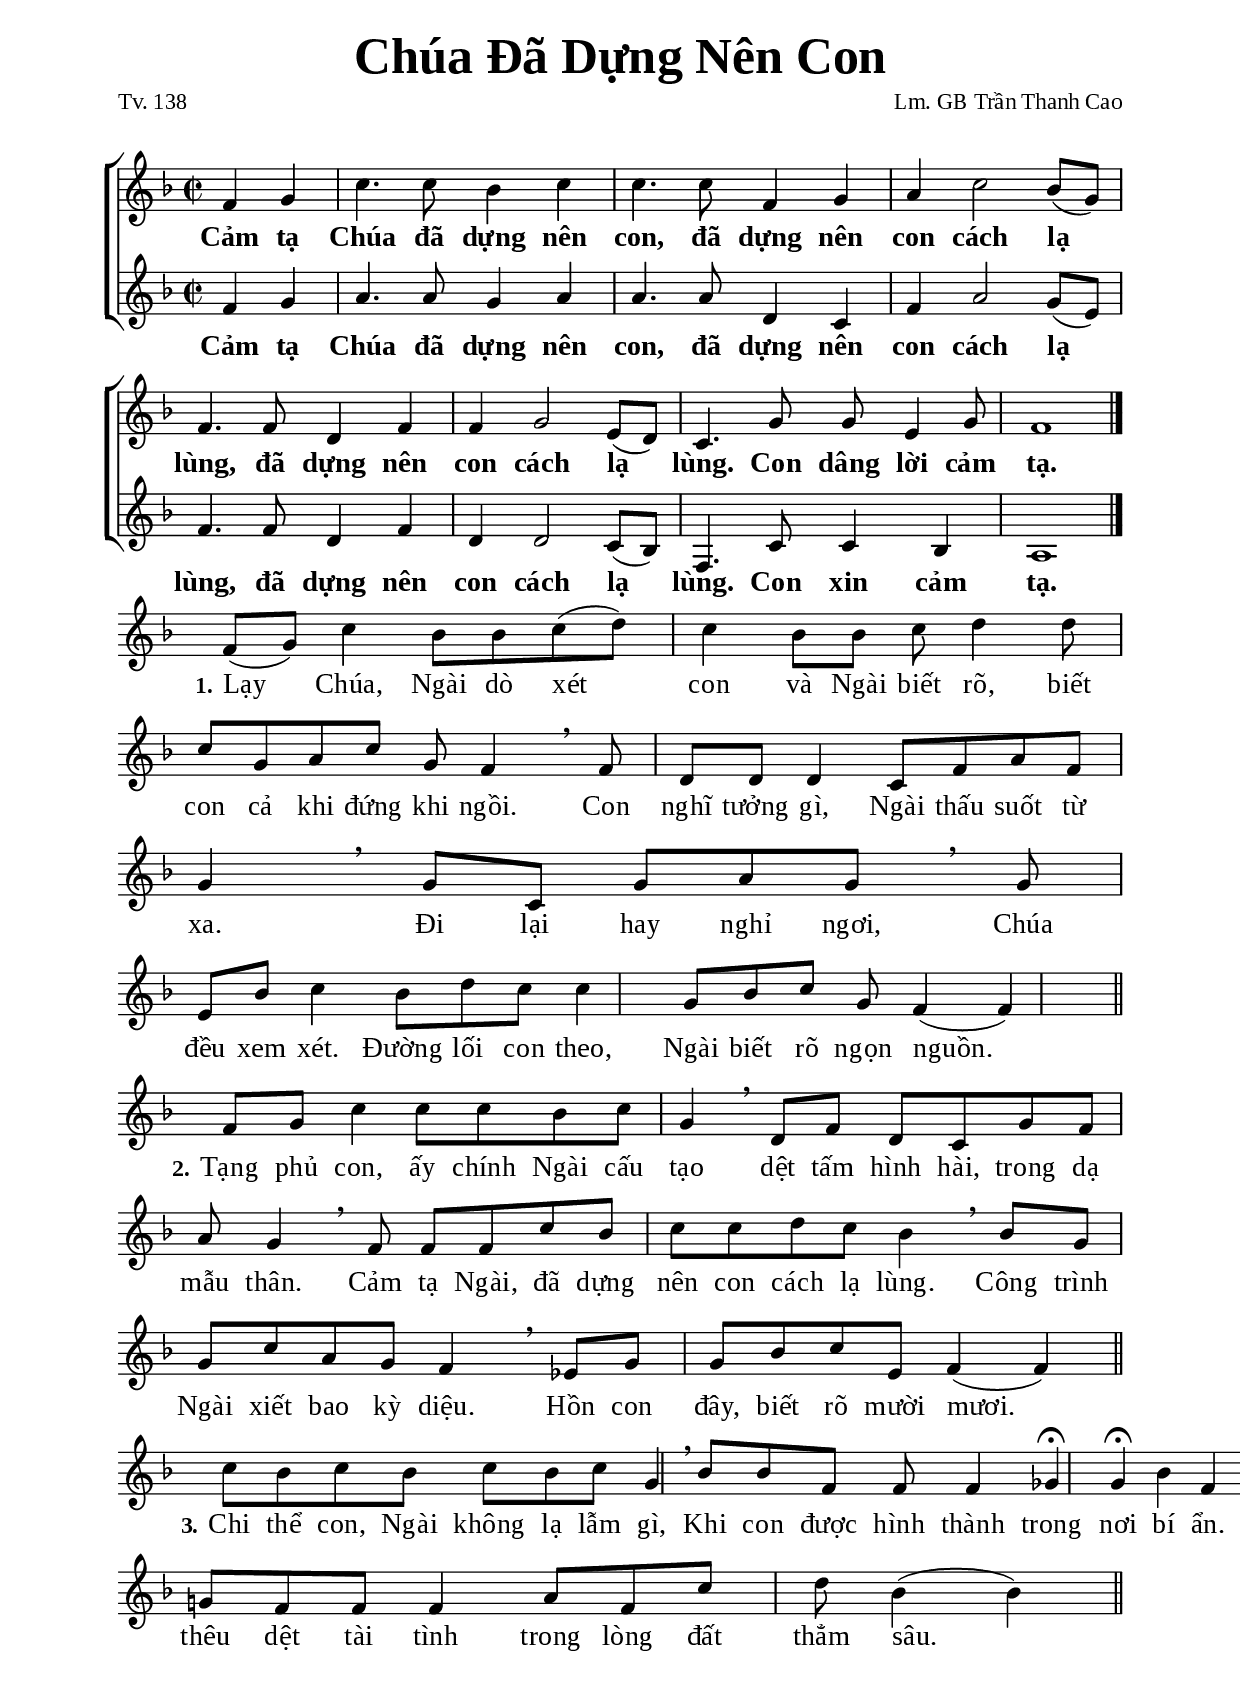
% Cài đặt chung
\version "2.22.1"
\include "english.ly"

\header {
  title = \markup { \fontsize #3 "Chúa Đã Dựng Nên Con" }
  poet = "Tv. 138"
  composer = "Lm. GB Trần Thanh Cao"
  arranger = " "
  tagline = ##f
}

% Nhạc điệp khúc
nhacDiepKhucSop = \relative c' {
  \partial 2 f4 g |
  c4. c8 bf4 c |
  c4. c8 f,4 g |
  a c2 bf8 _(g) |
  f4. f8 d4 f |
  f g2 e8 _(d) |
  c4. g'8 g e4 g8 |
  f1 \bar "|."
}

nhacDiepKhucBas = \relative c' {
  \partial 2 f4 g |
  a4. a8 g4 a |
  a4. a8 d,4 c |
  f a2 g8 (e) |
  f4. f8 d4 f |
  d d2 c8 (bf) |
  f4. c'8 c4 bf |
  a1
}

% Nhạc phiên khúc
nhacPhienKhucMot = \relative c' {
  f8 (g) c4 bf8 bf c (d) c4
  bf8 bf c d4 d8 c g a c g f4 \breathe
  f8 d d d4 c8 f a f g4 \breathe
  g8 c, g' a g \breathe
  g8 e bf' c4
  bf8 d c c4
  g8 bf c g f4 (f) \bar "||"
}

nhacPhienKhucHai = \relative c' {
  f8 g c4 c8 c bf c g4 \breathe
  d8 f d c g' f a g4 \breathe
  f8 f f c' bf c c d c bf4 \breathe
  bf8 g g c a g f4 \breathe
  ef8 g g bf c e, f4 (f) \bar "||"
}


nhacPhienKhucBa = \relative c'' {
  c8 bf c bf c bf c g4 \breathe
  bf8 bf f f f4 gf \fermata g \fermata
  bf f4 \breathe
  f8 g! f f f4
  a8 f c' d bf4 (bf) \bar "||"
}

% Lời điệp khúc
loiDiepKhucSop = \lyricmode {
  Cảm tạ Chúa đã dựng nên con,
  đã dựng nên con cách lạ lùng,
  đã dựng nên con cách lạ lùng.
  Con dâng lời cảm tạ.
}

loiDiepKhucBas = \lyricmode {
  Cảm tạ Chúa đã dựng nên con,
  đã dựng nên con cách lạ lùng,
  đã dựng nên con cách lạ lùng.
  Con xin cảm tạ.
}

% Lời phiên khúc
loiPhienKhucMot = \lyricmode {
  \set stanza = #"1."
  Lạy Chúa, Ngài dò xét con và Ngài biết rõ,
  biết con cả khi đứng khi ngồi.
  Con nghĩ tưởng gì, Ngài thấu suốt từ xa.
  Đi lại hay nghỉ ngơi, Chúa đều xem xét.
  Đường lối con theo, Ngài biết rõ ngọn nguồn.
}

loiPhienKhucHai = \lyricmode {
  \set stanza = #"2."
  Tạng phủ con, ấy chính Ngài cấu tạo dệt tấm hình hài,
  trong dạ mẫu thân.
  Cảm tạ Ngài, đã dựng nên con cách lạ lùng.
  Công trình Ngài xiết bao kỳ diệu.
  Hồn con đây, biết rõ mười mươi.
}

loiPhienKhucBa = \lyricmode {
  \set stanza = #"3."
  Chi thể con, Ngài không lạ lẫm gì,
  Khi con được hình thành trong nơi bí ẩn.
  Được thêu dệt tài tình trong lòng đất thẳm sâu.
}

% Dàn trang
\paper {
  #(set-paper-size "a4")
  top-margin = 10\mm
  bottom-margin = 10\mm
  left-margin = 20\mm
  right-margin = 20\mm
  indent = #0
  #(define fonts
    (make-pango-font-tree
      "Liberation Serif"
      "Liberation Serif"
      "Liberation Serif"
      (/ 20 20)))
  page-count = #1
  system-system-spacing = #'((basic-distance . 12.5))
  score-system-spacing = #'((basic-distance . 12.5))
}

\score {
  \new ChoirStaff <<
    \new Staff \with {
        \consists "Merge_rests_engraver"
        %\magnifyStaff #(magstep +1)
      }
      <<
      \new Voice = beSop {
        \key f \major \time 2/2 \nhacDiepKhucSop
      }
      \new Lyrics \lyricsto beSop \loiDiepKhucSop
    >>
    \new Staff \with {
        \consists "Merge_rests_engraver"
        %\magnifyStaff #(magstep +1)
      }
      <<
      \new Voice = beBas {
        \key f \major \time 2/2 \nhacDiepKhucBas
      }
      \new Lyrics \lyricsto beBas \loiDiepKhucBas
    >>
  >>
  \layout {
    \override Lyrics.LyricText.font-series = #'bold
    \override Lyrics.LyricText.font-size = #+2
    \override Lyrics.LyricSpace.minimum-distance = #1.6
    \override Score.BarNumber.break-visibility = ##(#f #f #f)
    \override Score.SpacingSpanner.uniform-stretching = ##t
  }
}

\score {
  \new ChoirStaff <<
    \new Staff = phienKhuc \with {
        %\magnifyStaff #(magstep +1)
      }
      <<
      \new Voice = beSop {
        \key f \major \time 2/2 \nhacPhienKhucMot
      }
    >>
    \new Lyrics \lyricsto beSop \loiPhienKhucMot
  >>
  \layout {
    \override Staff.TimeSignature.transparent = ##t
    \override Lyrics.LyricText.font-size = #+2
    \override Lyrics.LyricSpace.minimum-distance = #0.9
    \override Score.BarNumber.break-visibility = ##(#f #f #f)
    \override Score.SpacingSpanner.uniform-stretching = ##t
    \set Score.barAlways = ##t
    \set Score.defaultBarType = ""
  } 
}

\score {
  \new ChoirStaff <<
    \new Staff = phienKhuc \with {
        %\magnifyStaff #(magstep +1)
      }
      <<
      \new Voice = beSop {
        \key f \major \time 2/2 \nhacPhienKhucHai
      }
    >>
    \new Lyrics \lyricsto beSop \loiPhienKhucHai
  >>
  \layout {
    \override Staff.TimeSignature.transparent = ##t
    \override Lyrics.LyricText.font-size = #+2
    \override Lyrics.LyricSpace.minimum-distance = #1.5
    \override Score.BarNumber.break-visibility = ##(#f #f #f)
    \override Score.SpacingSpanner.uniform-stretching = ##t
    \set Score.barAlways = ##t
    \set Score.defaultBarType = ""
  } 
}

\score {
  \new ChoirStaff <<
    \new Staff = phienKhuc \with {
        %\magnifyStaff #(magstep +1)
      }
      <<
      \new Voice = beSop {
        \key f \major \time 2/2 \nhacPhienKhucBa
      }
    >>
    \new Lyrics \lyricsto beSop \loiPhienKhucBa
  >>
  \layout {
    \override Staff.TimeSignature.transparent = ##t
    \override Lyrics.LyricText.font-size = #+2
    \override Lyrics.LyricSpace.minimum-distance = #1.5
    \override Score.BarNumber.break-visibility = ##(#f #f #f)
    \override Score.SpacingSpanner.uniform-stretching = ##t
    \set Score.barAlways = ##t
    \set Score.defaultBarType = ""
  } 
}
